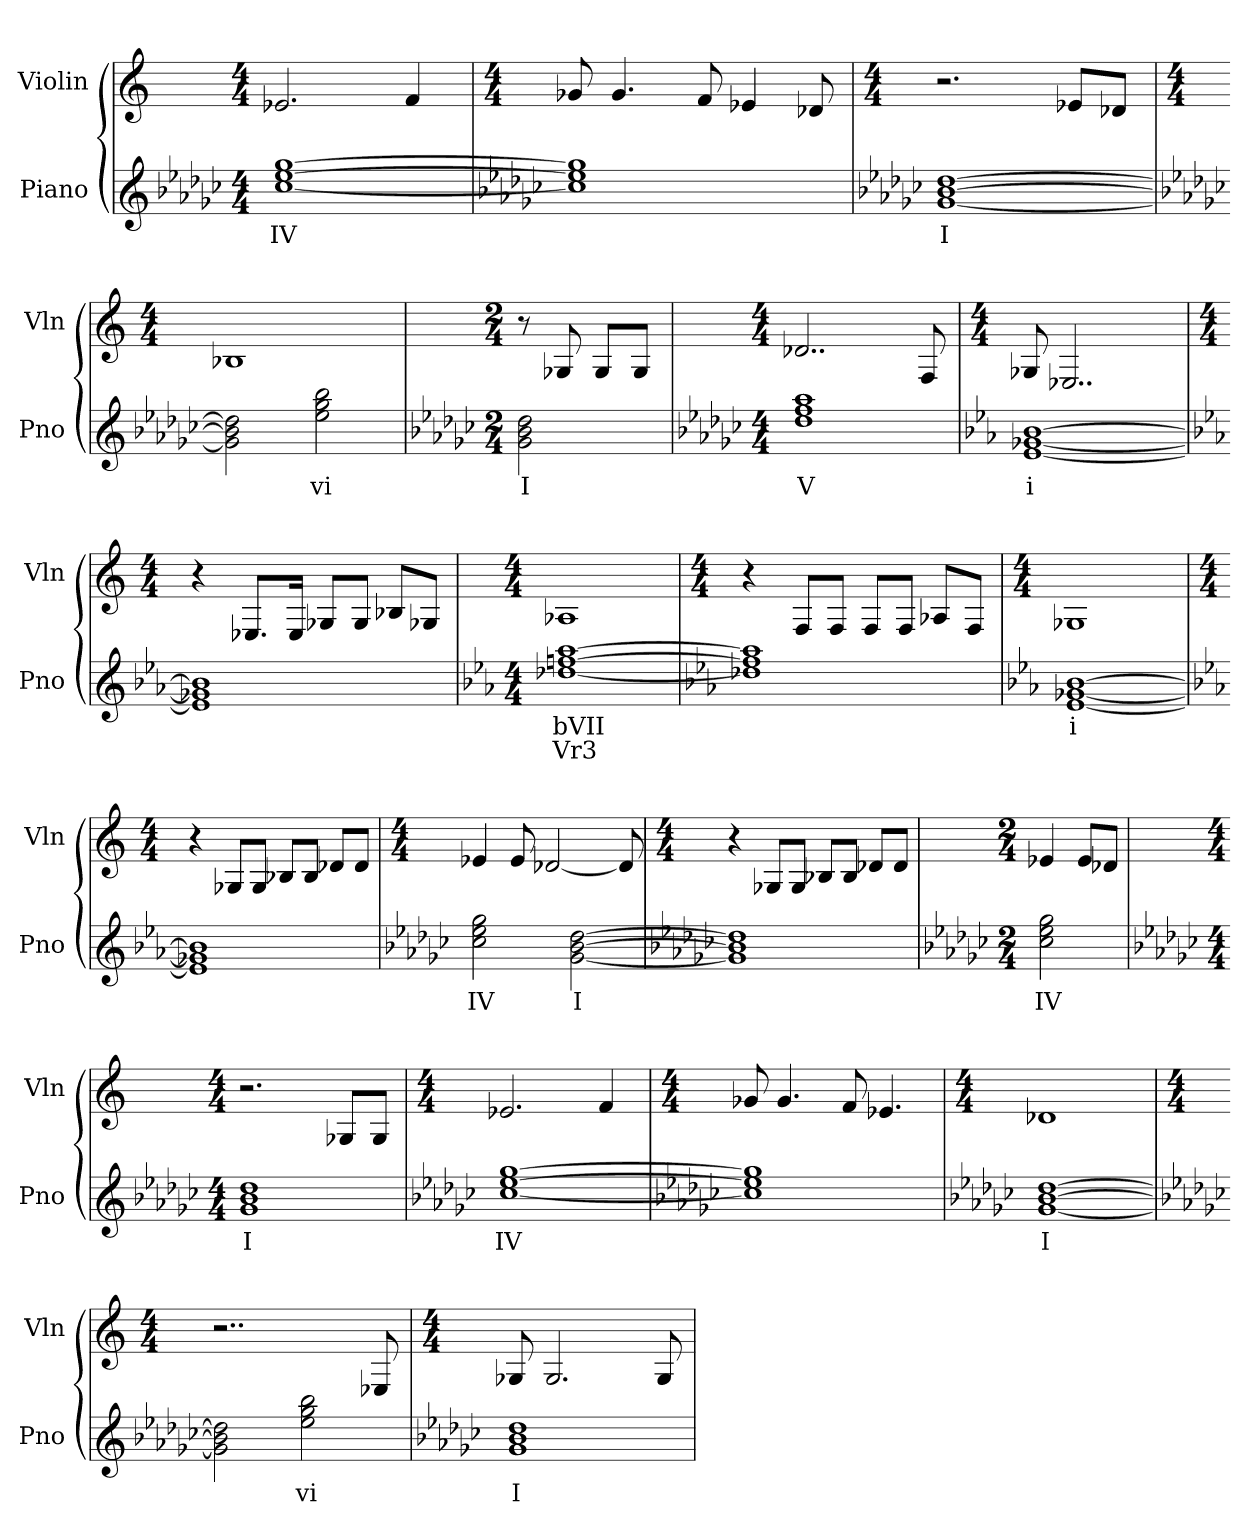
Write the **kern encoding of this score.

**kern	**text	**text	**kern
*part2	*part2	*part2	*part1
*staff2	*staff2	*staff2	*staff1
*I"Piano	*	*	*I"Violin
*I'Pno	*	*	*I'Vln
*k[b-e-a-d-g-c-]	*	*	*
*G-:	*	*	*
*M4/4	*	*	*M4/4
=	=	=	=
[1cc- [1ee- [1gg-	IV	.	2.e-X
.	.	.	4f
=	=	=	=
*k[b-e-a-d-g-c-]	*	*	*
*G-:	*	*	*
*	*	*	*M4/4
1cc-] 1ee-] 1gg-]	.	.	8g-X
.	.	.	4.g-
.	.	.	8f
.	.	.	4e-X
.	.	.	8d-X
=	=	=	=
*k[b-e-a-d-g-c-]	*	*	*
*G-:	*	*	*
*	*	*	*M4/4
[1g- [1b- [1dd-	I	.	2.r
.	.	.	8e-XL
.	.	.	8d-XJ
=	=	=	=
*k[b-e-a-d-g-c-]	*	*	*
*G-:	*	*	*
*	*	*	*M4/4
2g-] 2b-] 2dd-]	.	.	1B-X
2ee- 2gg- 2bb-	vi	.	.
=	=	=	=
*k[b-e-a-d-g-c-]	*	*	*
*G-:	*	*	*
*M2/4	*	*	*M2/4
2g- 2b- 2dd-	I	.	8r
.	.	.	8G-X
.	.	.	8G-L
.	.	.	8G-J
=	=	=	=
*k[b-e-a-d-g-c-]	*	*	*
*G-:	*	*	*
*M4/4	*	*	*M4/4
1dd- 1ff 1aa-	V	.	2..d-X
.	.	.	8F
=	=	=	=
*k[b-e-a-]	*	*	*
*E-:	*	*	*
*	*	*	*M4/4
[1e- [1g-X [1b-	i	.	8G-X
.	.	.	2..E-X
=	=	=	=
*k[b-e-a-]	*	*	*
*E-:	*	*	*
*	*	*	*M4/4
1e-] 1g-X] 1b-]	.	.	4r
.	.	.	8.E-XL
.	.	.	16E-Jk
.	.	.	8G-XL
.	.	.	8G-J
.	.	.	8B-XL
.	.	.	8G-XJ
=	=	=	=
*k[b-e-a-]	*	*	*
*E-:	*	*	*
*M4/4	*	*	*M4/4
[1dd-X [1ffn [1aa-	bVII	Vr3	1A-X
=	=	=	=
*k[b-e-a-]	*	*	*
*E-:	*	*	*
*	*	*	*M4/4
1dd-X] 1ffn] 1aa-]	.	.	4r
.	.	.	8FL
.	.	.	8FJ
.	.	.	8FL
.	.	.	8FJ
.	.	.	8A-XL
.	.	.	8FJ
=	=	=	=
*k[b-e-a-]	*	*	*
*E-:	*	*	*
*	*	*	*M4/4
[1e- [1g-X [1b-	i	.	1G-X
=	=	=	=
*k[b-e-a-]	*	*	*
*E-:	*	*	*
*	*	*	*M4/4
1e-] 1g-X] 1b-]	.	.	4r
.	.	.	8G-XL
.	.	.	8G-J
.	.	.	8B-XL
.	.	.	8B-J
.	.	.	8d-XL
.	.	.	8d-J
=	=	=	=
*k[b-e-a-d-g-c-]	*	*	*
*G-:	*	*	*
*	*	*	*M4/4
2cc- 2ee- 2gg-	IV	.	4e-X
.	.	.	8e-
.	.	.	[2d-X
[2g- [2b- [2dd-	I	.	.
.	.	.	8d-]
=	=	=	=
*k[b-e-a-d-g-c-]	*	*	*
*G-:	*	*	*
*	*	*	*M4/4
1g-] 1b-] 1dd-]	.	.	4r
.	.	.	8G-XL
.	.	.	8G-J
.	.	.	8B-XL
.	.	.	8B-J
.	.	.	8d-XL
.	.	.	8d-J
=	=	=	=
*k[b-e-a-d-g-c-]	*	*	*
*G-:	*	*	*
*M2/4	*	*	*M2/4
2cc- 2ee- 2gg-	IV	.	4e-X
.	.	.	8e-L
.	.	.	8d-XJ
=	=	=	=
*k[b-e-a-d-g-c-]	*	*	*
*G-:	*	*	*
*M4/4	*	*	*M4/4
1g- 1b- 1dd-	I	.	2.r
.	.	.	8G-XL
.	.	.	8G-J
=	=	=	=
*k[b-e-a-d-g-c-]	*	*	*
*G-:	*	*	*
*	*	*	*M4/4
[1cc- [1ee- [1gg-	IV	.	2.e-X
.	.	.	4f
=	=	=	=
*k[b-e-a-d-g-c-]	*	*	*
*G-:	*	*	*
*	*	*	*M4/4
1cc-] 1ee-] 1gg-]	.	.	8g-X
.	.	.	4.g-
.	.	.	8f
.	.	.	4.e-X
=	=	=	=
*k[b-e-a-d-g-c-]	*	*	*
*G-:	*	*	*
*	*	*	*M4/4
[1g- [1b- [1dd-	I	.	1d-X
=	=	=	=
*k[b-e-a-d-g-c-]	*	*	*
*G-:	*	*	*
*	*	*	*M4/4
2g-] 2b-] 2dd-]	.	.	2..r
2ee- 2gg- 2bb-	vi	.	.
.	.	.	8E-X
=	=	=	=
*k[b-e-a-d-g-c-]	*	*	*
*G-:	*	*	*
*	*	*	*M4/4
1g- 1b- 1dd-	I	.	8G-X
.	.	.	2.G-
.	.	.	8G-
=	=	=	=
*-	*-	*-	*-
